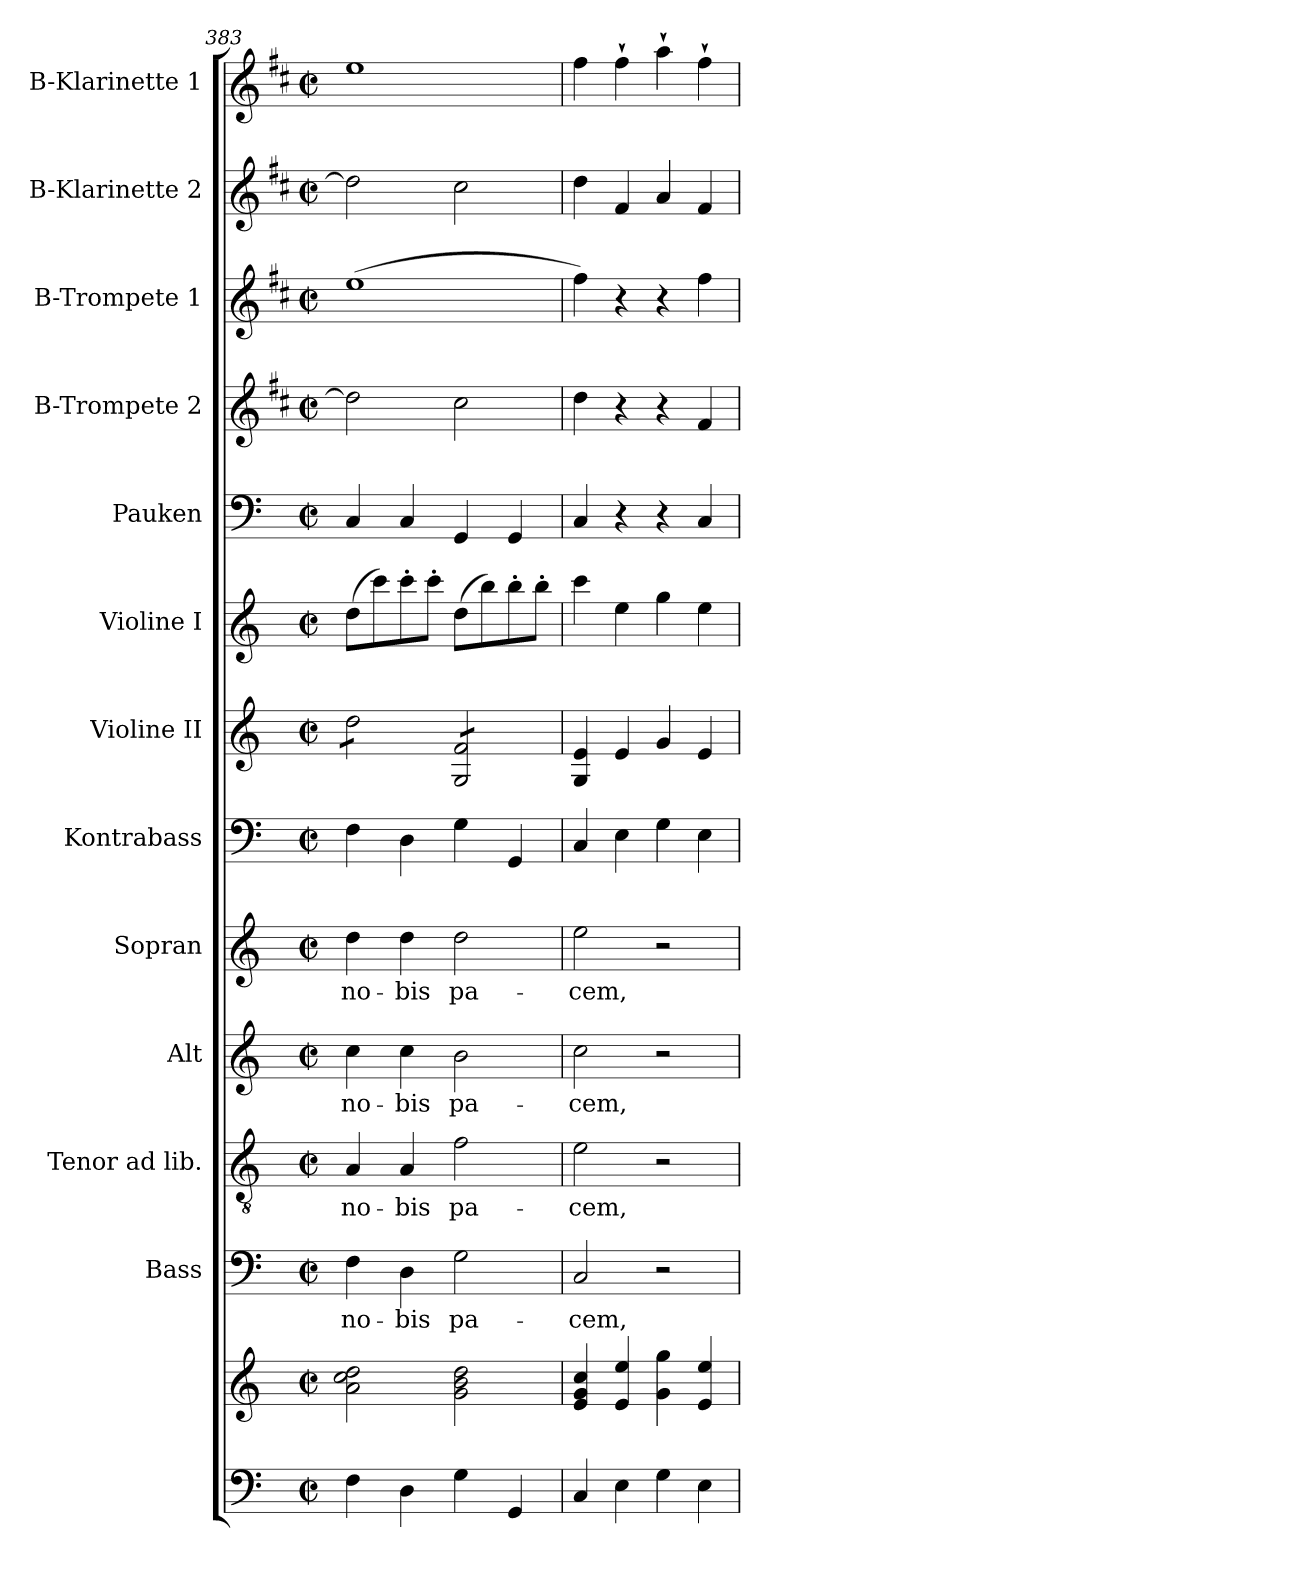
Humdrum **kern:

**kern	**kern	**kern	**text	**kern	**text	**kern	**text	**kern	**text	**kern	**kern	**kern	**kern	**kern	**kern	**kern	**kern
*part13	*part13	*part12	*part12	*part11	*part11	*part10	*part10	*part9	*part9	*part8	*part7	*part6	*part5	*part4	*part3	*part2	*part1
*staff14	*staff13	*staff12	*staff12	*staff11	*staff11	*staff10	*staff10	*staff9	*staff9	*staff8	*staff7	*staff6	*staff5	*staff4	*staff3	*staff2	*staff1
*	*	*I"Bass	*	*I"Tenor ad lib.	*	*I"Alt	*	*I"Sopran	*	*I"Kontrabass	*I"Violine II	*I"Violine I	*I"Pauken	*I"B-Trompete 2	*I"B-Trompete 1	*I"B-Klarinette 2	*I"B-Klarinette 1
*	*	*I'B.	*	*I'T.	*	*I'A.	*	*I'S.	*	*I'Kb.	*I'Vl. II	*I'Vl. I	*I'Pk.	*I'Trp. 2	*I'Trp. 1	*I'B Kl. 2	*I'B Kl. 1
*clefF4	*clefG2	*clefF4	*	*clefGv2	*	*clefG2	*	*clefG2	*	*clefF4	*clefG2	*clefG2	*clefF4	*clefG2	*clefG2	*clefG2	*clefG2
*	*	*	*	*	*	*	*	*	*	*ITrd7c12	*	*	*	*ITrd1c2	*ITrd1c2	*ITrd1c2	*ITrd1c2
*k[]	*k[]	*k[]	*	*k[]	*	*k[]	*	*k[]	*	*k[]	*k[]	*k[]	*k[]	*k[]	*k[]	*k[]	*k[]
*C:	*C:	*C:	*	*C:	*	*C:	*	*C:	*	*C:	*C:	*C:	*C:	*C:	*C:	*C:	*C:
*M2/2	*M2/2	*M2/2	*	*M2/2	*	*M2/2	*	*M2/2	*	*M2/2	*M2/2	*M2/2	*M2/2	*M2/2	*M2/2	*M2/2	*M2/2
*met(c|)	*met(c|)	*met(c|)	*	*met(c|)	*	*met(c|)	*	*met(c|)	*	*met(c|)	*met(c|)	*met(c|)	*met(c|)	*met(c|)	*met(c|)	*met(c|)	*met(c|)
=383	=383	=383	=383	=383	=383	=383	=383	=383	=383	=383	=383	=383	=383	=383	=383	=383	=383
!	!	!	!LO:LY:b	!	!LO:LY:b	!	!LO:LY:b	!	!LO:LY:b	!	!	!	!	!	!	!	!
*	*	*	*	*	*	*	*	*	*	*	*tremolo	*	*	*	*	*	*
4F\	2a\ 2cc\ 2dd\	4F\	no-	4A/	no-	4cc\	no-	4dd\	no-	4FF\	8dd\L	(>8dd\L	4C/	2cc\]	(>1dd	2cc\]	1dd
.	.	.	.	.	.	.	.	.	.	.	8dd\	8ccc\)	.	.	.	.	.
!	!	!	!LO:LY:b	!	!LO:LY:b	!	!LO:LY:b	!	!LO:LY:b	!	!	!	!	!	!	!	!
4D\	.	4D\	-bis	4A/	-bis	4cc\	-bis	4dd\	-bis	4DD\	8dd\	8ccc'>\	4C/	.	.	.	.
.	.	.	.	.	.	.	.	.	.	.	8dd\J	8ccc'>\J	.	.	.	.	.
!	!	!	!LO:LY:b	!	!LO:LY:b	!	!LO:LY:b	!	!LO:LY:b	!	!	!	!	!	!	!	!
4G\	2g\ 2b\ 2dd\	2G\	pa-	2f\	pa-	2b\	pa-	2dd\	pa-	4GG\	8G/ 8f/L	(>8dd\L	4GG/	2b\	.	2b\	.
.	.	.	.	.	.	.	.	.	.	.	8G/ 8f/	8bb\)	.	.	.	.	.
4GG/	.	.	.	.	.	.	.	.	.	4GGG/	8G/ 8f/	8bb'>\	4GG/	.	.	.	.
.	.	.	.	.	.	.	.	.	.	.	8G/ 8f/J	8bb'>\J	.	.	.	.	.
*	*	*	*	*	*	*	*	*	*	*	*Xtremolo	*	*	*	*	*	*
=384	=384	=384	=384	=384	=384	=384	=384	=384	=384	=384	=384	=384	=384	=384	=384	=384	=384
!	!	!	!LO:LY:b	!	!LO:LY:b	!	!LO:LY:b	!	!LO:LY:b	!	!	!	!	!	!	!	!
4C/	4e/ 4g/ 4cc/	2C/	-cem,	2e\	-cem,	2cc\	-cem,	2ee\	-cem,	4CC/	4G/ 4e/	4ccc\	4C/	4cc\	4ee\)	4cc\	4ee\
4E\	4e/ 4ee/	.	.	.	.	.	.	.	.	4EE\	4e/	4ee\	4r	4r	4r	4e/	4ee`>\
4G\	4g\ 4gg\	2r	.	2r	.	2r	.	2r	.	4GG\	4g/	4gg\	4r	4r	4r	4g/	4gg`>\
4E\	4e/ 4ee/	.	.	.	.	.	.	.	.	4EE\	4e/	4ee\	4C/	4e/	4ee\	4e/	4ee`>\
=	=	=	=	=	=	=	=	=	=	=	=	=	=	=	=	=	=
*-	*-	*-	*-	*-	*-	*-	*-	*-	*-	*-	*-	*-	*-	*-	*-	*-	*-
